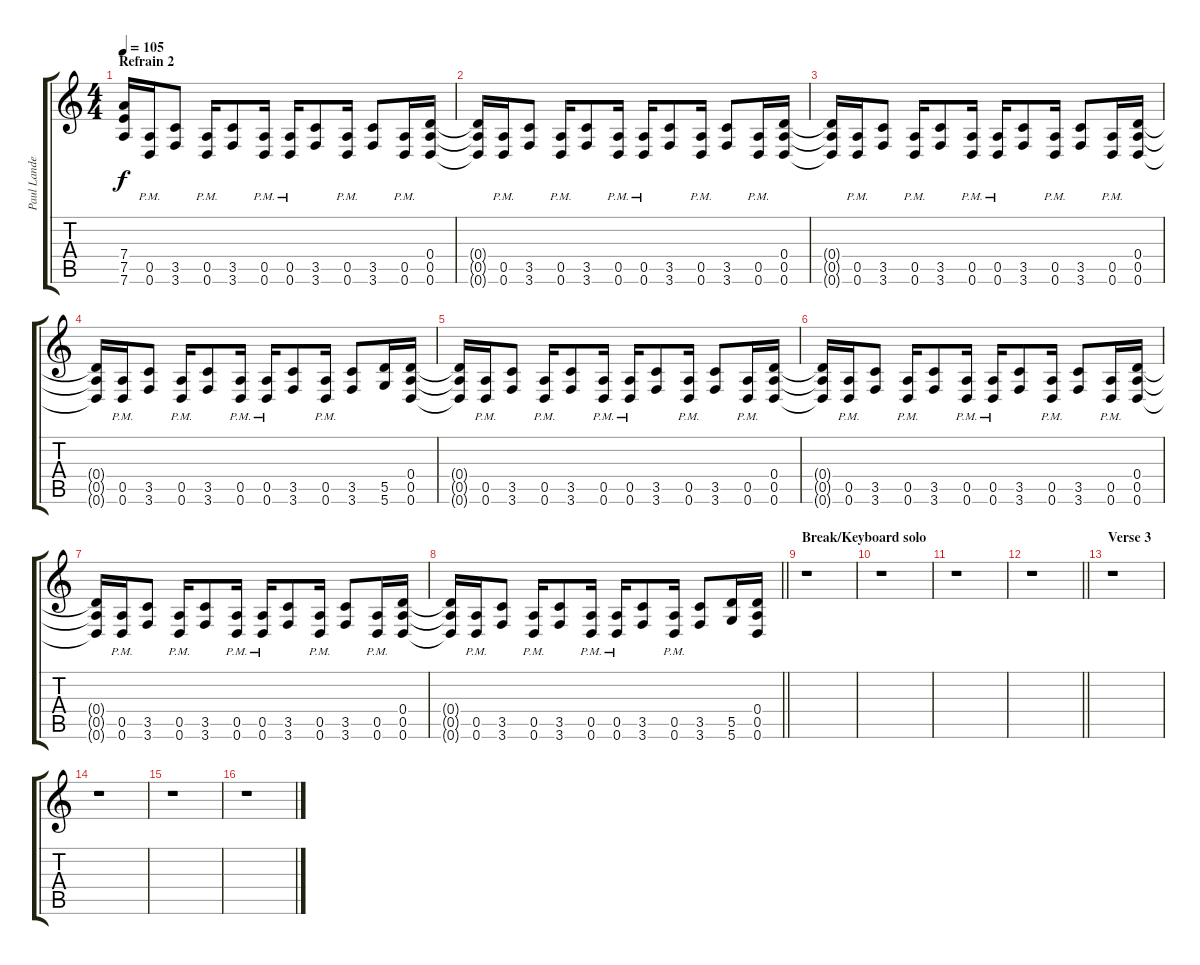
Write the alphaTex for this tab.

\track ("Paul Landers" "Paul Lande") {instrument distortionguitar}
\staff {score tabs}
\tuning (E4 B3 G3 D3 A2 D2) {hide}
\ts (4 4)
\section ("" "Refrain 2")
\tempo 105
\clef g2
\ks c
(7.4{t} 7.5{t} 7.6{t}).16{dy f volume 10} (0.5{pm} 0.6{pm}).16 (3.5 3.6).8 (0.5{pm} 0.6{pm}).16 (3.5 3.6).8 (0.5{pm} 0.6{pm}).16 (0.5{pm} 0.6{pm}).16 (3.5 3.6).8 (0.5{pm} 0.6{pm}).16 (3.5 3.6).8 (0.5{pm} 0.6{pm}).16 (0.4 0.5 0.6).16 |
(0.4{t} 0.5{t} 0.6{t}).16 (0.5{pm} 0.6{pm}).16 (3.5 3.6).8 (0.5{pm} 0.6{pm}).16 (3.5 3.6).8 (0.5{pm} 0.6{pm}).16 (0.5{pm} 0.6{pm}).16 (3.5 3.6).8 (0.5{pm} 0.6{pm}).16 (3.5 3.6).8 (0.5{pm} 0.6{pm}).16 (0.4 0.5 0.6).16 |
(0.4{t} 0.5{t} 0.6{t}).16 (0.5{pm} 0.6{pm}).16 (3.5 3.6).8 (0.5{pm} 0.6{pm}).16 (3.5 3.6).8 (0.5{pm} 0.6{pm}).16 (0.5{pm} 0.6{pm}).16 (3.5 3.6).8 (0.5{pm} 0.6{pm}).16 (3.5 3.6).8 (0.5{pm} 0.6{pm}).16 (0.4 0.5 0.6).16 |
(0.4{t} 0.5{t} 0.6{t}).16 (0.5{pm} 0.6{pm}).16 (3.5 3.6).8 (0.5{pm} 0.6{pm}).16 (3.5 3.6).8 (0.5{pm} 0.6{pm}).16 (0.5{pm} 0.6{pm}).16 (3.5 3.6).8 (0.5{pm} 0.6{pm}).16 (3.5 3.6).8 (5.5 5.6).16 (0.4 0.5 0.6).16 |
(0.4{t} 0.5{t} 0.6{t}).16{volume 10} (0.5{pm} 0.6{pm}).16 (3.5 3.6).8 (0.5{pm} 0.6{pm}).16 (3.5 3.6).8 (0.5{pm} 0.6{pm}).16 (0.5{pm} 0.6{pm}).16 (3.5 3.6).8 (0.5{pm} 0.6{pm}).16 (3.5 3.6).8 (0.5{pm} 0.6{pm}).16 (0.4 0.5 0.6).16 |
(0.4{t} 0.5{t} 0.6{t}).16 (0.5{pm} 0.6{pm}).16 (3.5 3.6).8 (0.5{pm} 0.6{pm}).16 (3.5 3.6).8 (0.5{pm} 0.6{pm}).16 (0.5{pm} 0.6{pm}).16 (3.5 3.6).8 (0.5{pm} 0.6{pm}).16 (3.5 3.6).8 (0.5{pm} 0.6{pm}).16 (0.4 0.5 0.6).16 |
(0.4{t} 0.5{t} 0.6{t}).16 (0.5{pm} 0.6{pm}).16 (3.5 3.6).8 (0.5{pm} 0.6{pm}).16 (3.5 3.6).8 (0.5{pm} 0.6{pm}).16 (0.5{pm} 0.6{pm}).16 (3.5 3.6).8 (0.5{pm} 0.6{pm}).16 (3.5 3.6).8 (0.5{pm} 0.6{pm}).16 (0.4 0.5 0.6).16 |
\barLineRight lightlight
(0.4{t} 0.5{t} 0.6{t}).16 (0.5{pm} 0.6{pm}).16 (3.5 3.6).8 (0.5{pm} 0.6{pm}).16 (3.5 3.6).8 (0.5{pm} 0.6{pm}).16 (0.5{pm} 0.6{pm}).16 (3.5 3.6).8 (0.5{pm} 0.6{pm}).16 (3.5 3.6).8 (5.5 5.6).16 (0.4 0.5 0.6).16 |
\section ("" "Break/Keyboard solo")
r.1 |
r.1 |
r.1 |
\barLineRight lightlight
r.1 |
\section ("" "Verse 3")
r.1 |
r.1 |
r.1 |
r.1
